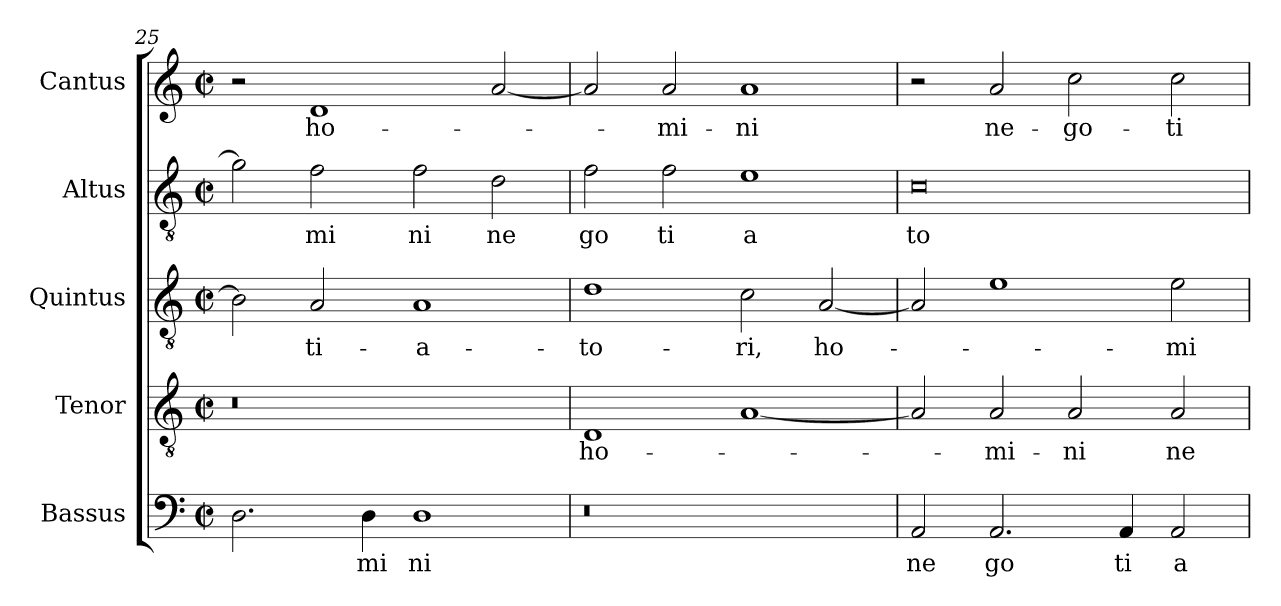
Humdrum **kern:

**kern	**text	**kern	**text	**kern	**text	**kern	**text	**kern	**text
*part5	*part5	*part4	*part4	*part3	*part3	*part2	*part2	*part1	*part1
*staff5	*staff5	*staff4	*staff4	*staff3	*staff3	*staff2	*staff2	*staff1	*staff1
*I"Bassus	*	*I"Tenor	*	*I"Quintus	*	*I"Altus	*	*I"Cantus	*
!!LO:LB:g=z
*clefF4	*	*clefGv2	*	*clefGv2	*	*clefGv2	*	*clefG2	*
*M2/2	*	*M2/2	*	*M2/2	*	*M2/2	*	*M2/2	*
*met(c|)	*	*met(c|)	*	*met(c|)	*	*met(c|)	*	*met(c|)	*
=25	=25	=25	=25	=25	=25	=25	=25	=25	=25
2.D\	.	0r	.	2B\]	.	2g\]	.	2r	.
!	!	!	!	!	!LO:LY:b:cj	!	!LO:LY:b:cj	!	!LO:LY:b:cj
.	.	.	.	2A/	ti-	2f\	mi	1d	ho-
!	!LO:LY:b:cj	!	!	!	!	!	!	!	!
4D\	mi	.	.	.	.	.	.	.	.
!	!LO:LY:b:cj	!	!	!	!LO:LY:b:cj	!	!LO:LY:b:cj	!	!
1D	ni	.	.	1A	-a-	2f\	ni	.	.
!	!	!	!	!	!	!	!LO:LY:b:cj	!	!
.	.	.	.	.	.	2d\	ne	[<2a/	.
=26	=26	=26	=26	=26	=26	=26	=26	=26	=26
!	!	!	!LO:LY:b:cj	!	!LO:LY:b:cj	!	!LO:LY:b:cj	!	!
0r	.	1D	ho-	1d	-to-	2f\	go	2a/]	.
!	!	!	!	!	!	!	!LO:LY:b:cj	!	!LO:LY:b:cj
.	.	.	.	.	.	2f\	ti	2a/	-mi-
!	!	!	!	!	!LO:LY:b:cj	!	!LO:LY:b:cj	!	!LO:LY:b:cj
.	.	[<1A	.	2c\	-ri,	1e	a	1a	-ni
!	!	!	!	!	!LO:LY:b:cj	!	!	!	!
.	.	.	.	[<2A/	ho-	.	.	.	.
=27	=27	=27	=27	=27	=27	=27	=27	=27	=27
!	!LO:LY:b:cj	!	!	!	!	!	!LO:LY:b:cj	!	!
2AA/	ne	2A/]	.	2A/]	.	0c	to	2r	.
!	!LO:LY:b:cj	!	!LO:LY:b:cj	!	!	!	!	!	!LO:LY:b:cj
2.AA/	go	2A/	-mi-	1e	.	.	.	2a/	ne-
!	!	!	!LO:LY:b:cj	!	!	!	!	!	!LO:LY:b:cj
.	.	2A/	-ni	.	.	.	.	2cc\	-go-
!	!LO:LY:b:cj	!	!	!	!	!	!	!	!
4AA/	ti	.	.	.	.	.	.	.	.
!	!LO:LY:b:cj	!	!LO:LY:b:cj	!	!LO:LY:b:cj	!	!	!	!LO:LY:b:cj
2AA/	a	2A/	ne-	2e\	-mi-	.	.	2cc\	-ti-
=	=	=	=	=	=	=	=	=	=
*-	*-	*-	*-	*-	*-	*-	*-	*-	*-
